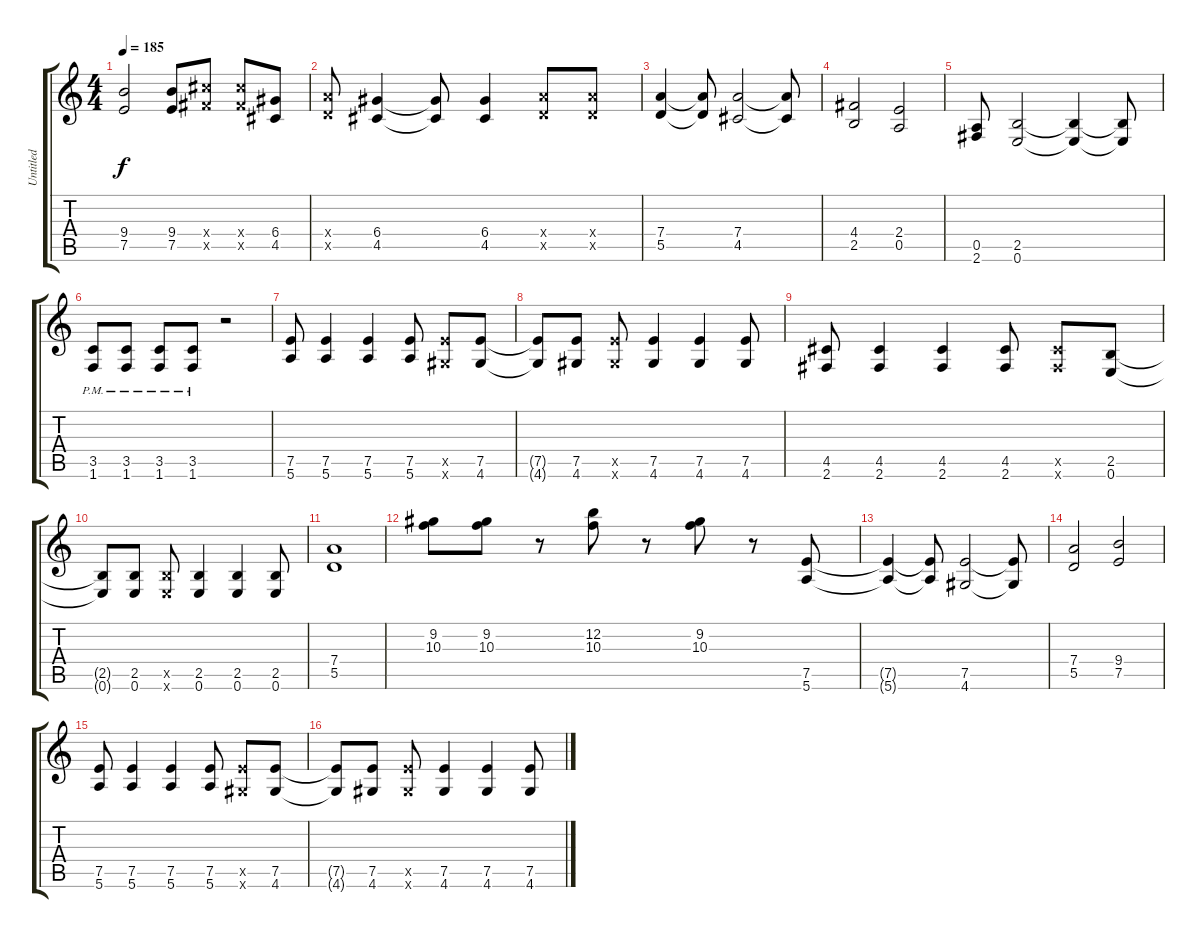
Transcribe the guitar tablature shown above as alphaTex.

\track ("Untitled" "Untitled") {instrument distortionguitar}
\staff {score tabs}
\tuning (E4 B3 G3 D3 A2 E2) {hide}
\ts (4 4)
\tempo 185
\clef g2
\ks c
(9.4 7.5).2{dy f} (9.4 7.5).8 (11.4{x} 9.5{x}).8 (11.4{x} 9.5{x}).8 (6.4 4.5).8 |
(7.4{x} 5.5{x}).8 (6.4 4.5).4 (6.4{t} 4.5{t}).8 (6.4 4.5).4 (7.4{x} 5.5{x}).8 (7.4{x} 5.5{x}).8 |
(7.4 5.5).4 (7.4{t} 5.5{t}).8 (7.4 4.5).2 (7.4{t} 4.5{t}).8 |
(4.4 2.5).2 (2.4 0.5).2 |
(0.5 2.6).8 (2.5 0.6).2 (2.5{t} 0.6{t}).4 (2.5{t} 0.6{t}).8 |
(3.5{pm} 1.6{pm}).8 (3.5{pm} 1.6{pm}).8 (3.5{pm} 1.6{pm}).8 (3.5{pm} 1.6{pm}).8 r.2 |
(7.5 5.6).8 (7.5 5.6).4 (7.5 5.6).4 (7.5 5.6).8 (7.5{x} 4.6{x}).8 (7.5 4.6).8 |
(7.5{t} 4.6{t}).8 (7.5 4.6).8 (7.5{x} 4.6{x}).8 (7.5 4.6).4 (7.5 4.6).4 (7.5 4.6).8 |
(4.5 2.6).8 (4.5 2.6).4 (4.5 2.6).4 (4.5 2.6).8 (4.5{x} 2.6{x}).8 (2.5 0.6).8 |
(2.5{t} 0.6{t}).8 (2.5 0.6).8 (2.5{x} 0.6{x}).8 (2.5 0.6).4 (2.5 0.6).4 (2.5 0.6).8 |
(7.4 5.5).1 |
(9.2 10.3).8 (9.2 10.3).8 r.8 (12.2 10.3).8 r.8 (9.2 10.3).8 r.8 (7.5 5.6).8 |
(7.5{t} 5.6{t}).4 (7.5{t} 5.6{t}).8 (7.5 4.6).2 (7.5{t} 4.6{t}).8 |
(7.4 5.5).2 (9.4 7.5).2 |
(7.5 5.6).8 (7.5 5.6).4 (7.5 5.6).4 (7.5 5.6).8 (7.5{x} 4.6{x}).8 (7.5 4.6).8 |
(7.5{t} 4.6{t}).8 (7.5 4.6).8 (7.5{x} 4.6{x}).8 (7.5 4.6).4 (7.5 4.6).4 (7.5 4.6).8
